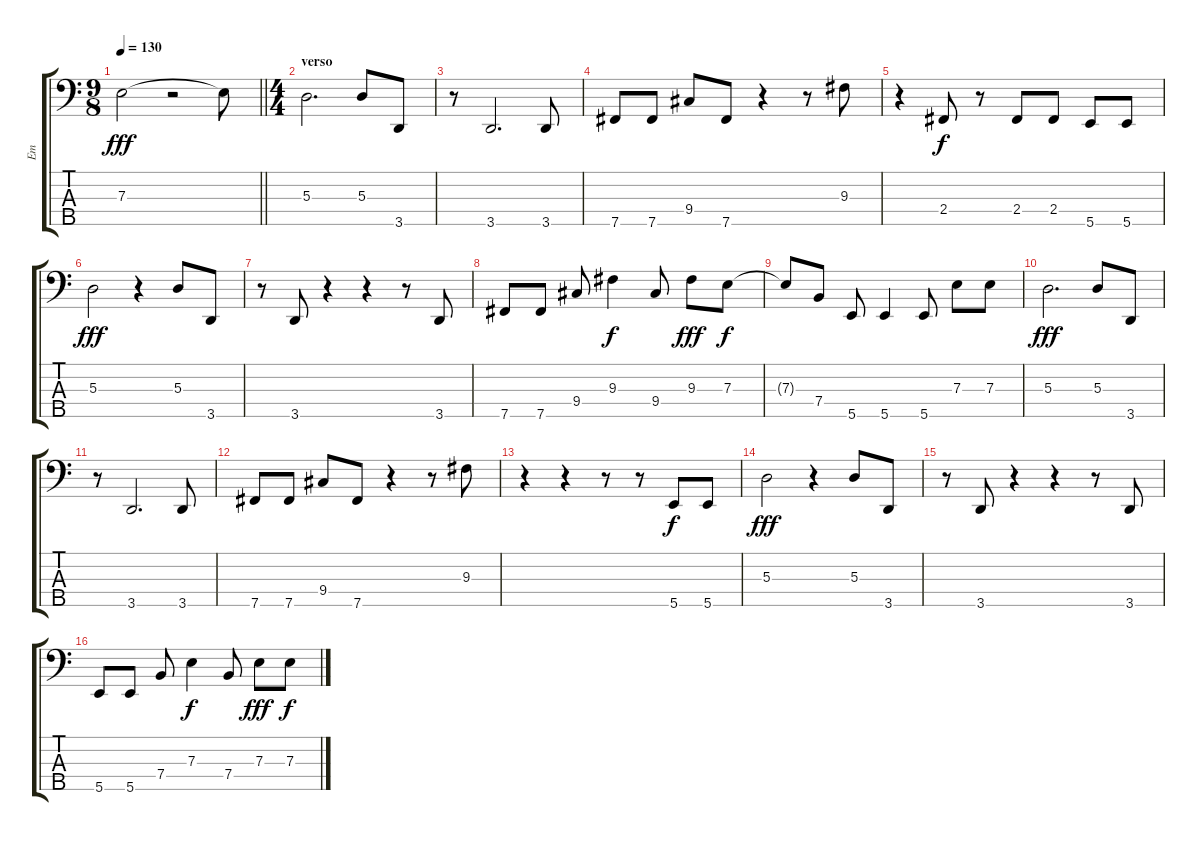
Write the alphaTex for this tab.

\track ("Em" "Em") {instrument electricbassfinger}
\staff {score tabs}
\tuning (G2 D2 A1 E1 B0) {hide}
\ts (9 8)
\tempo 130
\clef f4
\barLineRight lightlight
\ks c
7.3.2{dy fff} r.2 7.3{t}.8 |
\ts (4 4)
\section ("" "verso")
5.3.2{d} 5.3.8 3.5.8 |
r.8 3.5.2{d} 3.5.8 |
7.5.8 7.5.8 9.4.8 7.5.8 r.4 r.8 9.3.8 |
r.4 2.4.8{dy f} r.8 2.4.8 2.4.8 5.5.8 5.5.8 |
5.3.2{dy fff} r.4 5.3.8 3.5.8 |
r.8 3.5.8 r.4 r.4 r.8 3.5.8 |
7.5.8 7.5.8 9.4.8 9.3.4{dy f} 9.4.8 9.3.8{dy fff} 7.3.8{dy f} |
7.3{t}.8 7.4.8 5.5.8 5.5.4 5.5.8 7.3.8 7.3.8 |
5.3.2{d dy fff} 5.3.8 3.5.8 |
r.8 3.5.2{d} 3.5.8 |
7.5.8 7.5.8 9.4.8 7.5.8 r.4 r.8 9.3.8 |
r.4 r.4 r.8 r.8 5.5.8{dy f} 5.5.8 |
5.3.2{dy fff} r.4 5.3.8 3.5.8 |
r.8 3.5.8 r.4 r.4 r.8 3.5.8 |
5.5.8 5.5.8 7.4.8 7.3.4{dy f} 7.4.8 7.3.8{dy fff} 7.3.8{dy f}
